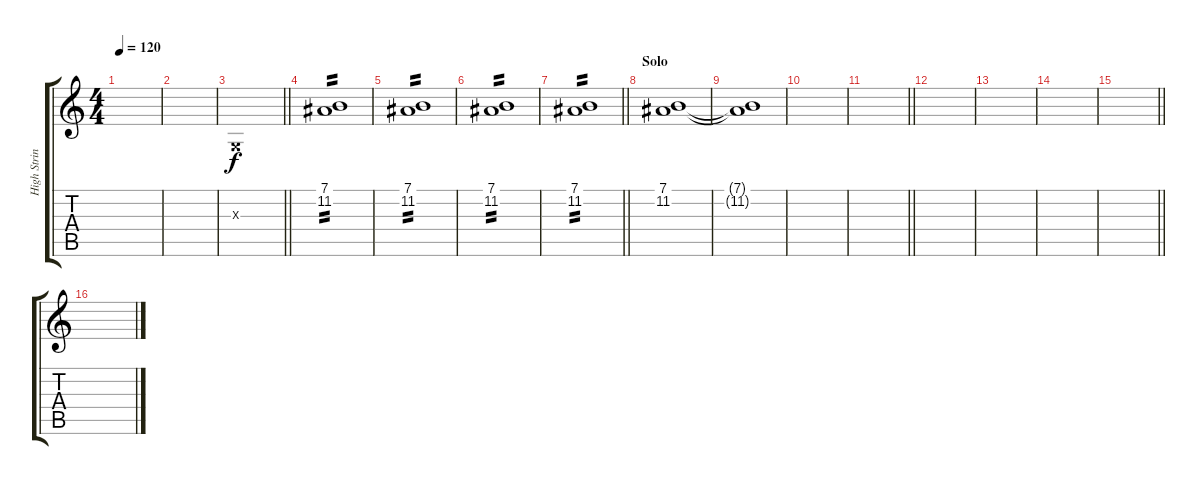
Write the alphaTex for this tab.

\track ("High Strings Standard" "High Strin") {instrument stringensemble1}
\staff {score tabs}
\tuning (E4 B3 G3 D3 A2 E2) {hide}
\ts (4 4)
\tempo 120
\clef g2
\ks c
|
|
\barLineRight lightlight
0.3{x}.1{volume 0} |
(7.1 11.2).1{tp 2 volume 16} |
(7.1 11.2).1{tp 2} |
(7.1 11.2).1{tp 2} |
\barLineRight lightlight
(7.1 11.2).1{tp 2} |
\section ("" "Solo")
(7.1 11.2).1{volume 14} |
(7.1{t} 11.2{t}).1 |
|
\barLineRight lightlight
|
|
|
|
\barLineRight lightlight
|
\section ("" "")
